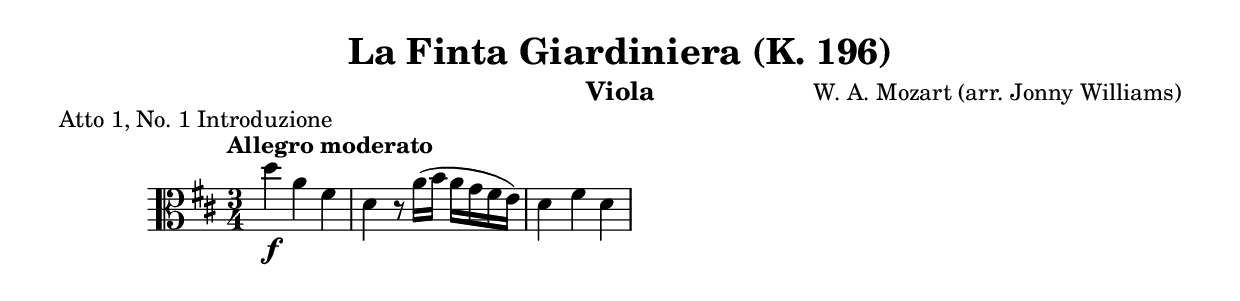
\version "2.24.1"

\language "english"


\header {

            title = "La Finta Giardiniera (K. 196)"
            composer = "W. A. Mozart (arr. Jonny Williams)"
          %  subsubtitle = title = "Arr. by Jonny Williams"
            %subtitle = "Overture"
            instrument = "Viola"

        }

\header {piece  = "Atto 1, No. 1 Introduzione"}

\relative c'

 {\tempo "Allegro moderato"    \key d' \major \clef "alto" \time 3/4

  \f d'4 a  fs|
d r8 a'16( b a g fs e) |
d4 fs d|


 }
